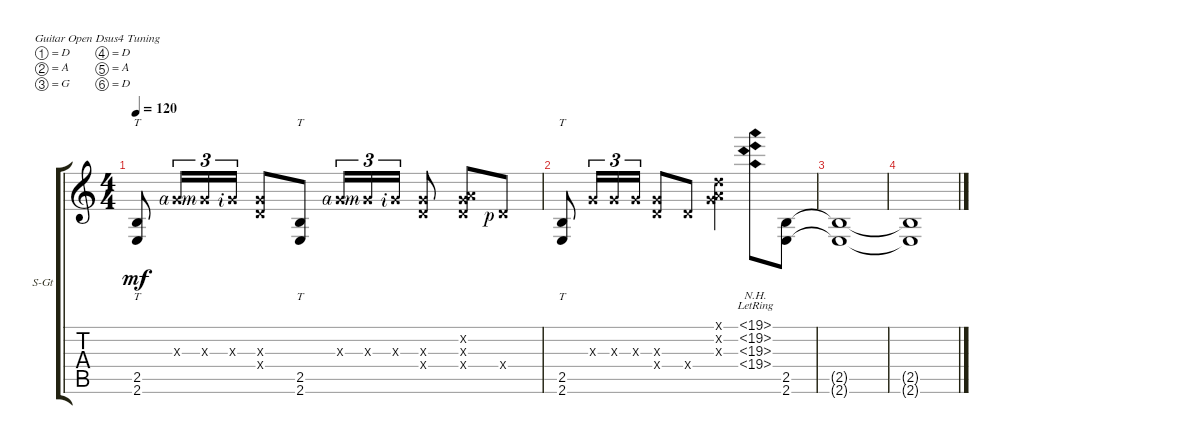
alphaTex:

\defaultSystemsLayout 4
\bracketExtendMode groupsimilarinstruments
\firstSystemTrackNameOrientation horizontal
\otherSystemsTrackNameOrientation horizontal
\track ("Steel Guitar" "S-Gt") {instrument acousticguitarsteel}
\staff {score tabs}
\tuning (D4 A3 G3 D3 A2 D2)
\ts (4 4)
\tempo 120
\clef g2
\ks c
(2.6 2.5).8{tt dy mf} 0.3{x rf 4}.16{tu (3 2)} 0.3{x rf 3}.16{tu (3 2)} 0.3{x rf 2}.16{tu (3 2)} (0.3{x} 0.4{x}).8 (2.5 2.6).8{tt} 0.3{x rf 4}.16{tu (3 2)} 0.3{x rf 3}.16{tu (3 2)} 0.3{x rf 2}.16{tu (3 2)} (0.3{x} 0.4{x}).8 (0.2{x} 0.3{x} 0.4{x}).8 0.4{x rf 1}.8 |
(2.6 2.5).8{tt} 0.3{x}.16{tu (3 2)} 0.3{x}.16{tu (3 2)} 0.3{x}.16{tu (3 2)} (0.3{x} 0.4{x}).8 0.4{x}.8 (0.3{x} 0.2{x} 0.1{x}).4 (19.3{nh lr} 19.2{nh lr} 19.1{nh lr} 19.4{nh lr}).8 (2.6 2.5).8 |
(2.5{t} 2.6{t}).1 |
(2.6{t} 2.5{t}).1
